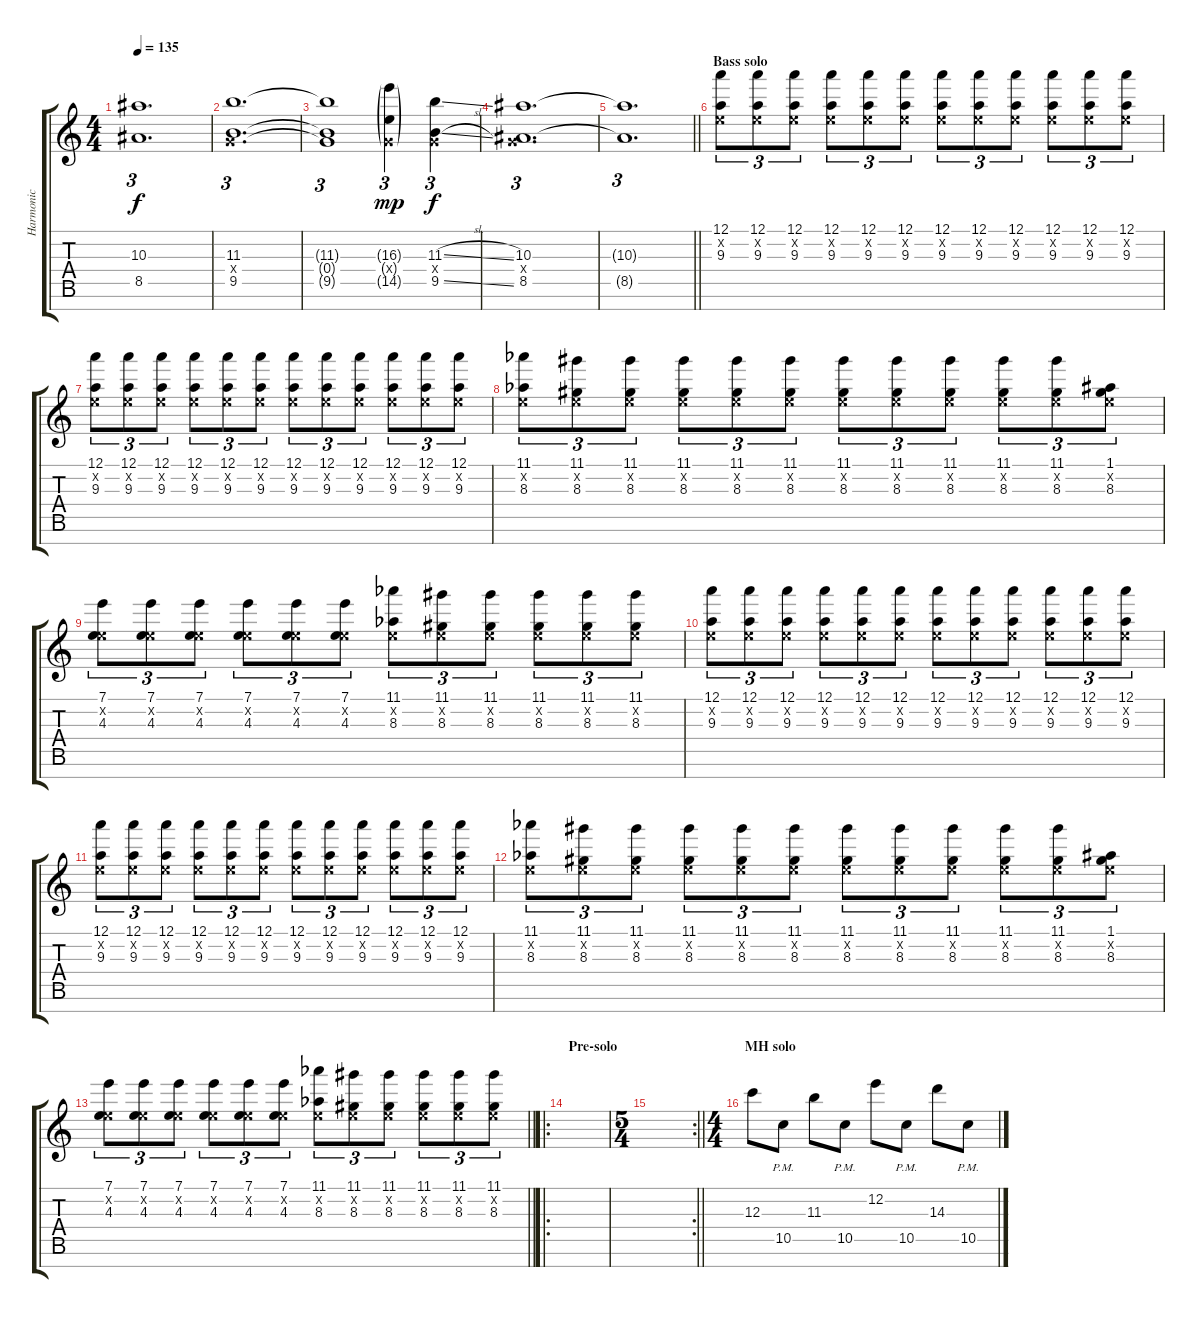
\track ("Harmonic" "Harmonic") {instrument distortionguitar}
\staff {score tabs}
\tuning (A4 E4 C4 G3 D3 A2 E2) {hide}
\ts (4 4)
\tempo 135
\clef g2
\ks c
(10.3{t} 8.5{t}).1{d tu (3 2) dy f} |
(11.3 0.4{x} 9.5).1{d tu (3 2)} |
(11.3{t} 0.4{t} 9.5{t}).1{tu (3 2)} (16.3{g} 0.4{g x} 14.5{g}).4{tu (3 2) dy mp} (11.3{sl} 0.4{x} 9.5{sl}).4{tu (3 2) dy f} |
(10.3 0.4{x} 8.5).1{d tu (3 2)} |
\barLineRight lightlight
(10.3{t} 8.5{t}).1{d tu (3 2)} |
\section ("" "Bass solo")
(12.1 0.2{x} 9.3).8{tu (3 2)} (12.1 0.2{x} 9.3).8{tu (3 2)} (12.1 0.2{x} 9.3).8{tu (3 2)} (12.1 0.2{x} 9.3).8{tu (3 2)} (12.1 0.2{x} 9.3).8{tu (3 2)} (12.1 0.2{x} 9.3).8{tu (3 2)} (12.1 0.2{x} 9.3).8{tu (3 2)} (12.1 0.2{x} 9.3).8{tu (3 2)} (12.1 0.2{x} 9.3).8{tu (3 2)} (12.1 0.2{x} 9.3).8{tu (3 2)} (12.1 0.2{x} 9.3).8{tu (3 2)} (12.1 0.2{x} 9.3).8{tu (3 2)} |
(12.1 0.2{x} 9.3).8{tu (3 2)} (12.1 0.2{x} 9.3).8{tu (3 2)} (12.1 0.2{x} 9.3).8{tu (3 2)} (12.1 0.2{x} 9.3).8{tu (3 2)} (12.1 0.2{x} 9.3).8{tu (3 2)} (12.1 0.2{x} 9.3).8{tu (3 2)} (12.1 0.2{x} 9.3).8{tu (3 2)} (12.1 0.2{x} 9.3).8{tu (3 2)} (12.1 0.2{x} 9.3).8{tu (3 2)} (12.1 0.2{x} 9.3).8{tu (3 2)} (12.1 0.2{x} 9.3).8{tu (3 2)} (12.1 0.2{x} 9.3).8{tu (3 2)} |
(11.1{acc b} 0.2{x} 8.3{acc b}).8{tu (3 2)} (11.1 0.2{x} 8.3).8{tu (3 2)} (11.1 0.2{x} 8.3).8{tu (3 2)} (11.1 0.2{x} 8.3).8{tu (3 2)} (11.1 0.2{x} 8.3).8{tu (3 2)} (11.1 0.2{x} 8.3).8{tu (3 2)} (11.1 0.2{x} 8.3).8{tu (3 2)} (11.1 0.2{x} 8.3).8{tu (3 2)} (11.1 0.2{x} 8.3).8{tu (3 2)} (11.1 0.2{x} 8.3).8{tu (3 2)} (11.1 0.2{x} 8.3).8{tu (3 2)} (1.1 0.2{x} 8.3).8{tu (3 2)} |
(7.1 0.2{x} 4.3).8{tu (3 2)} (7.1 0.2{x} 4.3).8{tu (3 2)} (7.1 0.2{x} 4.3).8{tu (3 2)} (7.1 0.2{x} 4.3).8{tu (3 2)} (7.1 0.2{x} 4.3).8{tu (3 2)} (7.1 0.2{x} 4.3).8{tu (3 2)} (11.1{acc b} 0.2{x} 8.3{acc b}).8{tu (3 2)} (11.1 0.2{x} 8.3).8{tu (3 2)} (11.1 0.2{x} 8.3).8{tu (3 2)} (11.1 0.2{x} 8.3).8{tu (3 2)} (11.1 0.2{x} 8.3).8{tu (3 2)} (11.1 0.2{x} 8.3).8{tu (3 2)} |
(12.1 0.2{x} 9.3).8{tu (3 2)} (12.1 0.2{x} 9.3).8{tu (3 2)} (12.1 0.2{x} 9.3).8{tu (3 2)} (12.1 0.2{x} 9.3).8{tu (3 2)} (12.1 0.2{x} 9.3).8{tu (3 2)} (12.1 0.2{x} 9.3).8{tu (3 2)} (12.1 0.2{x} 9.3).8{tu (3 2)} (12.1 0.2{x} 9.3).8{tu (3 2)} (12.1 0.2{x} 9.3).8{tu (3 2)} (12.1 0.2{x} 9.3).8{tu (3 2)} (12.1 0.2{x} 9.3).8{tu (3 2)} (12.1 0.2{x} 9.3).8{tu (3 2)} |
(12.1 0.2{x} 9.3).8{tu (3 2)} (12.1 0.2{x} 9.3).8{tu (3 2)} (12.1 0.2{x} 9.3).8{tu (3 2)} (12.1 0.2{x} 9.3).8{tu (3 2)} (12.1 0.2{x} 9.3).8{tu (3 2)} (12.1 0.2{x} 9.3).8{tu (3 2)} (12.1 0.2{x} 9.3).8{tu (3 2)} (12.1 0.2{x} 9.3).8{tu (3 2)} (12.1 0.2{x} 9.3).8{tu (3 2)} (12.1 0.2{x} 9.3).8{tu (3 2)} (12.1 0.2{x} 9.3).8{tu (3 2)} (12.1 0.2{x} 9.3).8{tu (3 2)} |
(11.1{acc b} 0.2{x} 8.3{acc b}).8{tu (3 2)} (11.1 0.2{x} 8.3).8{tu (3 2)} (11.1 0.2{x} 8.3).8{tu (3 2)} (11.1 0.2{x} 8.3).8{tu (3 2)} (11.1 0.2{x} 8.3).8{tu (3 2)} (11.1 0.2{x} 8.3).8{tu (3 2)} (11.1 0.2{x} 8.3).8{tu (3 2)} (11.1 0.2{x} 8.3).8{tu (3 2)} (11.1 0.2{x} 8.3).8{tu (3 2)} (11.1 0.2{x} 8.3).8{tu (3 2)} (11.1 0.2{x} 8.3).8{tu (3 2)} (1.1 0.2{x} 8.3).8{tu (3 2)} |
\barLineRight lightlight
(7.1 0.2{x} 4.3).8{tu (3 2)} (7.1 0.2{x} 4.3).8{tu (3 2)} (7.1 0.2{x} 4.3).8{tu (3 2)} (7.1 0.2{x} 4.3).8{tu (3 2)} (7.1 0.2{x} 4.3).8{tu (3 2)} (7.1 0.2{x} 4.3).8{tu (3 2)} (11.1{acc b} 0.2{x} 8.3{acc b}).8{tu (3 2)} (11.1 0.2{x} 8.3).8{tu (3 2)} (11.1 0.2{x} 8.3).8{tu (3 2)} (11.1 0.2{x} 8.3).8{tu (3 2)} (11.1 0.2{x} 8.3).8{tu (3 2)} (11.1 0.2{x} 8.3).8{tu (3 2)} |
\ro
\section ("" "Pre-solo")
|
\rc 2
\ts (5 4)
\barLineRight lightlight
|
\ts (4 4)
\section ("" "MH solo")
12.3.8 10.5{pm}.8 11.3.8 10.5{pm}.8 12.2.8 10.5{pm}.8 14.3.8 10.5{pm}.8
